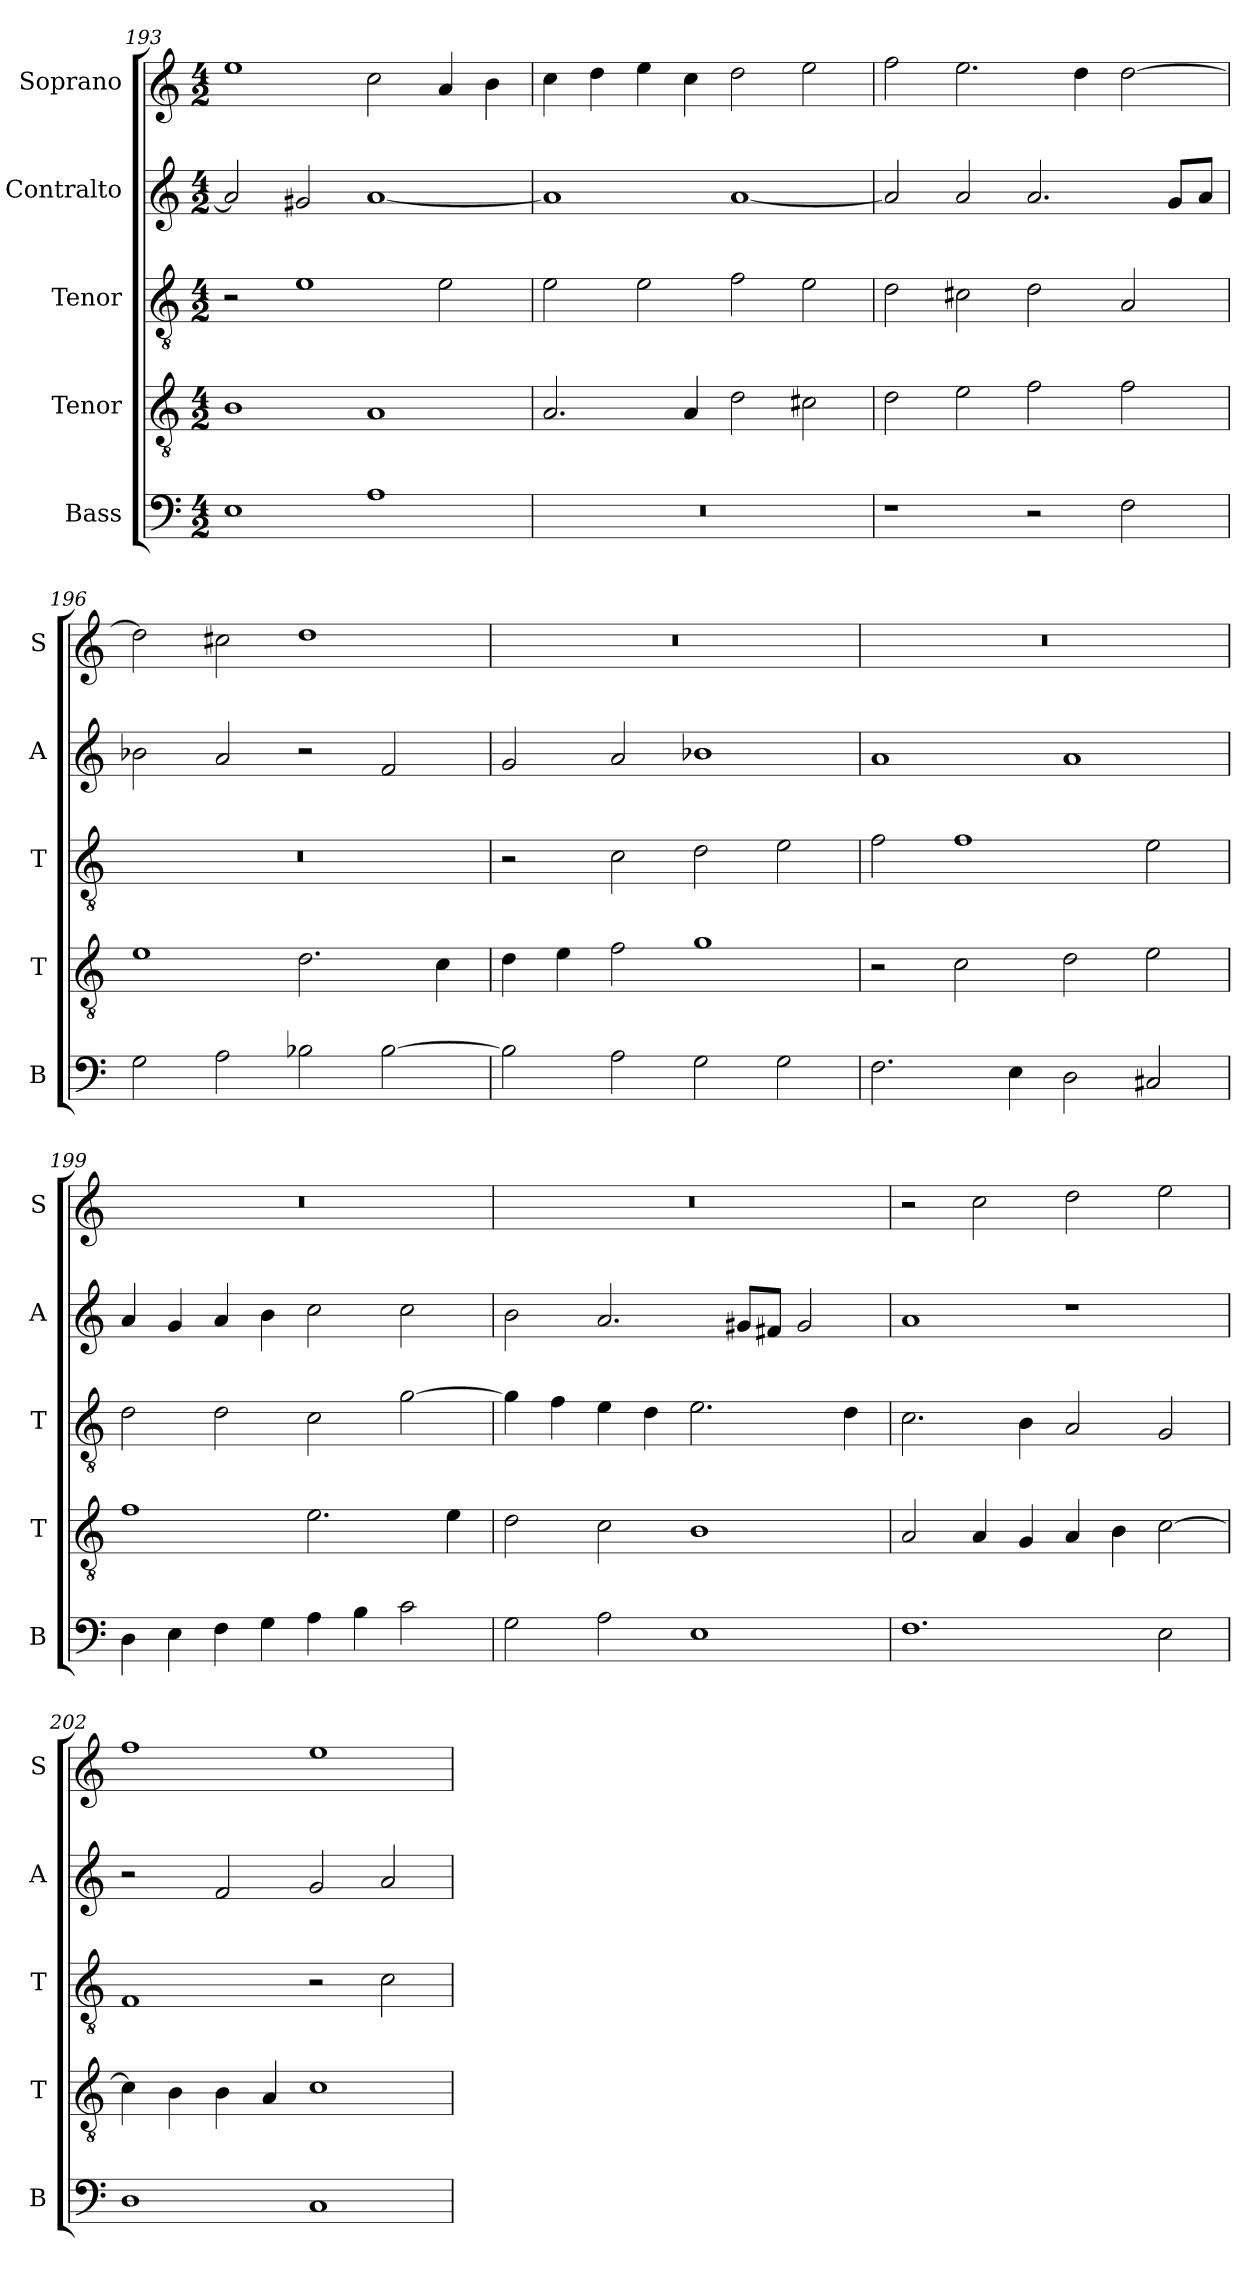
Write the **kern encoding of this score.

**kern	**kern	**kern	**kern	**kern
*part5	*part4	*part3	*part2	*part1
*staff5	*staff4	*staff3	*staff2	*staff1
*I"Bass	*I"Tenor	*I"Tenor	*I"Contralto	*I"Soprano
*I'B	*I'T	*I'T	*I'A	*I'S
*clefF4	*clefGv2	*clefGv2	*clefG2	*clefG2
*k[]	*k[]	*k[]	*k[]	*k[]
*A:aeo	*A:aeo	*A:aeo	*A:aeo	*A:aeo
*M4/2	*M4/2	*M4/2	*M4/2	*M4/2
=193	=193	=193	=193	=193
1E	1B	2r	2a]	1ee
.	.	1e	2g#X	.
1A	1A	.	[1a	2cc
.	.	2e	.	4a
.	.	.	.	4b
=194	=194	=194	=194	=194
0r	2.A	2e	1a]	4cc
.	.	.	.	4dd
.	.	2e	.	4ee
.	4A	.	.	4cc
.	2d	2f	[1a	2dd
.	2c#X	2e	.	2ee
=195	=195	=195	=195	=195
1r	2d	2d	2a]	2ff
.	2e	2c#X	2a	2.ee
2r	2f	2d	2.a	.
.	.	.	.	4dd
2F	2f	2A	.	[2dd
.	.	.	8g/L	.
.	.	.	8a/J	.
=196	=196	=196	=196	=196
2G	1e	0r	2b-X	2dd]
2A	.	.	2a	2cc#X
2B-X	2.d	.	2r	1dd
[2B-	.	.	2f	.
.	4c	.	.	.
=197	=197	=197	=197	=197
2B-]	4d	2r	2g	0r
.	4e	.	.	.
2A	2f	2c	2a	.
2G	1g	2d	1b-X	.
2G	.	2e	.	.
=198	=198	=198	=198	=198
2.F	2r	2f	1a	0r
.	2c	1f	.	.
4E	.	.	.	.
2D	2d	.	1a	.
2C#X	2e	2e	.	.
=199	=199	=199	=199	=199
4D	1f	2d	4a	0r
4E	.	.	4g	.
4F	.	2d	4a	.
4G	.	.	4b	.
4A	2.e	2c	2cc	.
4B	.	.	.	.
2c	.	[2g	2cc	.
.	4e	.	.	.
=200	=200	=200	=200	=200
2G	2d	4g]	2b	0r
.	.	4f	.	.
2A	2c	4e	2.a	.
.	.	4d	.	.
1E	1B	2.e	.	.
.	.	.	8g#X/L	.
.	.	.	8f#X/J	.
.	.	.	2g#	.
.	.	4d	.	.
=201	=201	=201	=201	=201
1.F	2A	2.c	1a	2r
.	4A	.	.	2cc
.	4G	4B	.	.
.	4A	2A	1r	2dd
.	4B	.	.	.
2E	[2c	2G	.	2ee
=202	=202	=202	=202	=202
1D	4c]	1F	2r	1ff
.	4B	.	.	.
.	4B	.	2f	.
.	4A	.	.	.
1C	1c	2r	2g	1ee
.	.	2c	2a	.
=	=	=	=	=
*-	*-	*-	*-	*-
